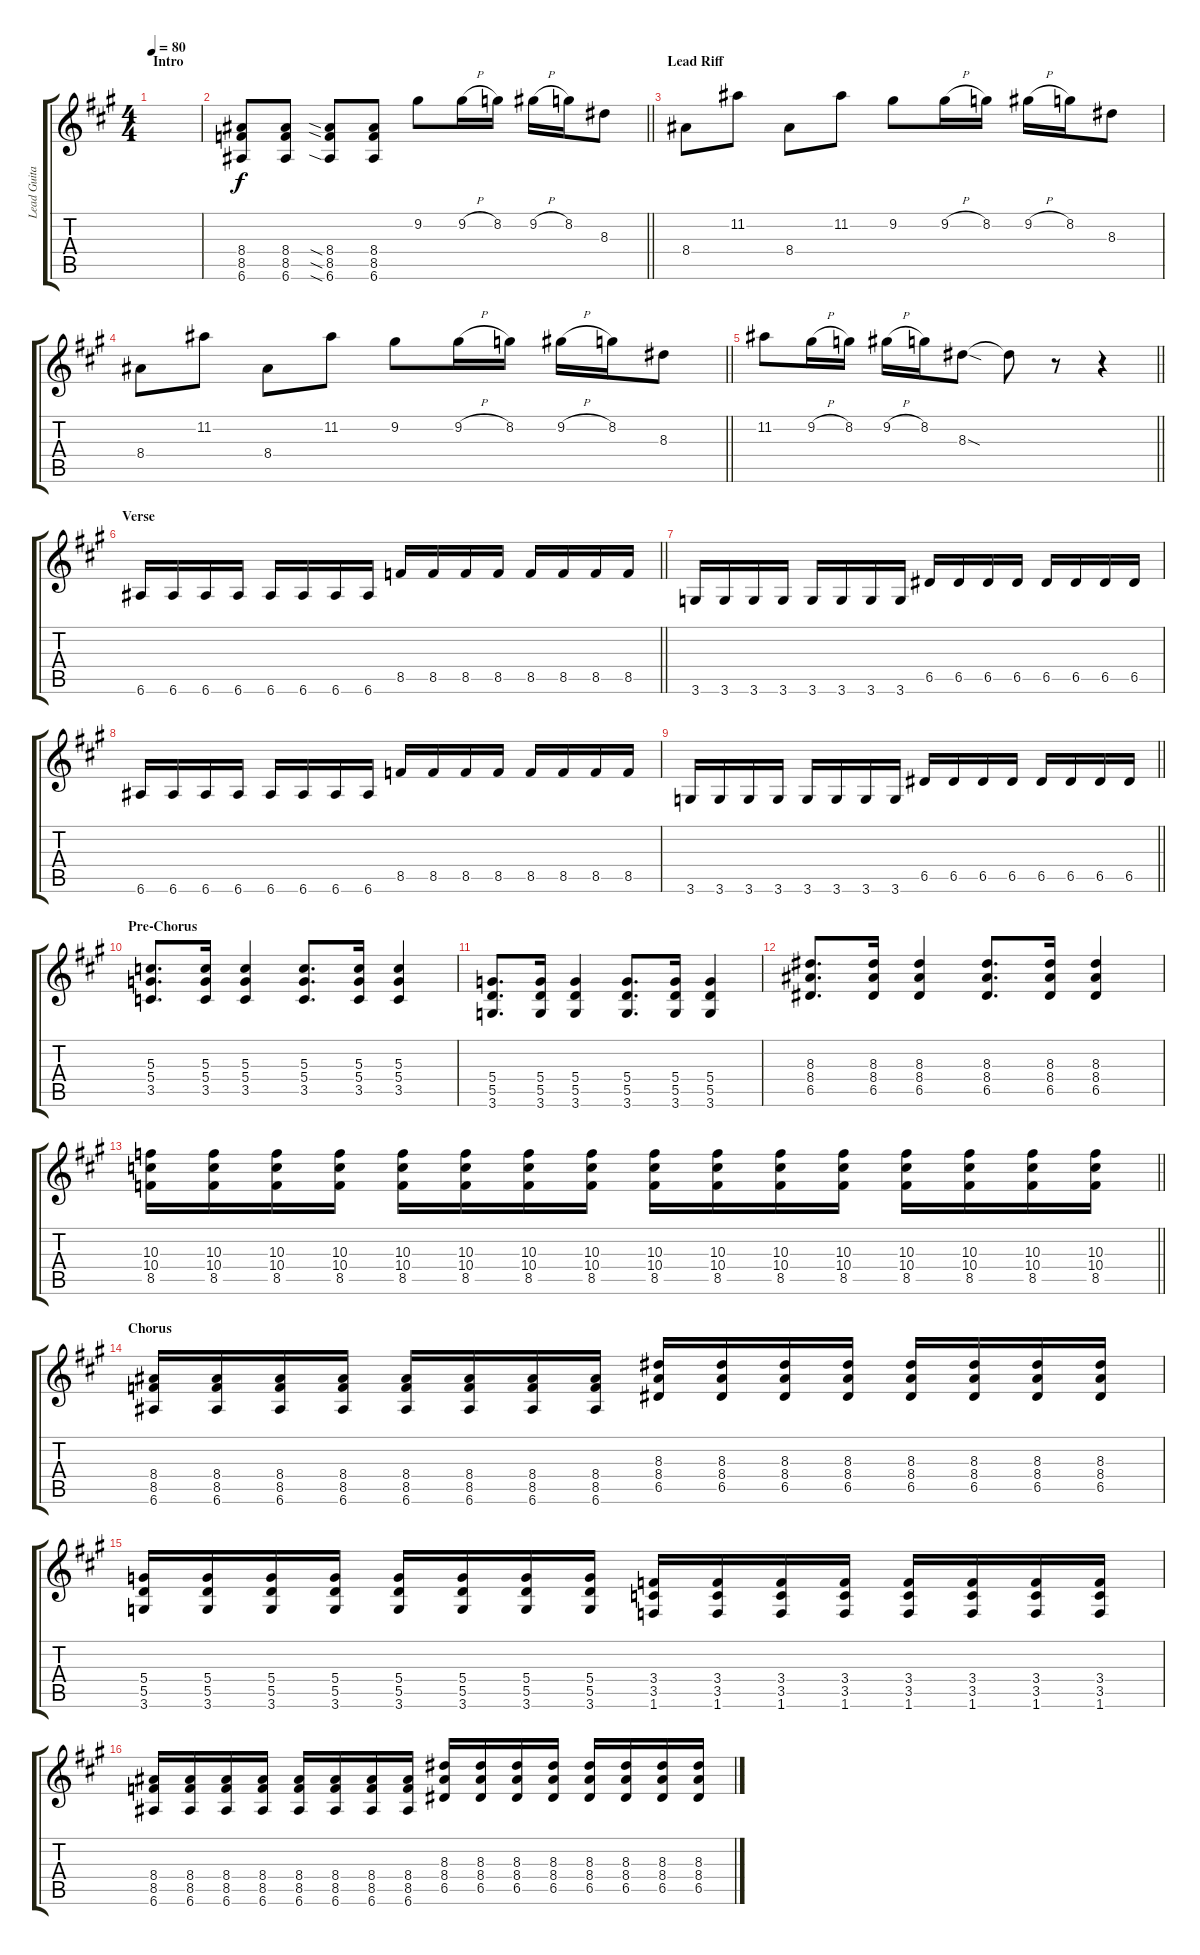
\track ("Lead Guitar" "Lead Guita") {instrument overdrivenguitar}
\staff {score tabs}
\tuning (E4 B3 G3 D3 A2 E2) {hide}
\ts (4 4)
\section ("" "Intro")
\tempo 80
\clef g2
\ks a
|
\barLineRight lightlight
(8.4 8.5 6.6).8 (8.4 8.5 6.6).8 (8.4{sia} 8.5{sia} 6.6{sia}).8 (8.4 8.5 6.6).8 9.2.8 9.2{h}.16 8.2.16 9.2{h}.16 8.2.16 8.3.8 |
\section ("" "Lead Riff")
8.4.8 11.2.8 8.4.8 11.2.8 9.2.8 9.2{h}.16 8.2.16 9.2{h}.16 8.2.16 8.3.8 |
\barLineRight lightlight
8.4.8 11.2.8 8.4.8 11.2.8 9.2.8 9.2{h}.16 8.2.16 9.2{h}.16 8.2.16 8.3.8 |
\barLineRight lightlight
11.2.8 9.2{h}.16 8.2.16 9.2{h}.16 8.2.16 8.3{sod}.8 8.3{t}.8 r.8 r.4 |
\section ("" "Verse")
\barLineRight lightlight
6.6.16 6.6.16 6.6.16 6.6.16 6.6.16 6.6.16 6.6.16 6.6.16 8.5.16 8.5.16 8.5.16 8.5.16 8.5.16 8.5.16 8.5.16 8.5.16 |
3.6.16 3.6.16 3.6.16 3.6.16 3.6.16 3.6.16 3.6.16 3.6.16 6.5.16 6.5.16 6.5.16 6.5.16 6.5.16 6.5.16 6.5.16 6.5.16 |
6.6.16 6.6.16 6.6.16 6.6.16 6.6.16 6.6.16 6.6.16 6.6.16 8.5.16 8.5.16 8.5.16 8.5.16 8.5.16 8.5.16 8.5.16 8.5.16 |
\barLineRight lightlight
3.6.16 3.6.16 3.6.16 3.6.16 3.6.16 3.6.16 3.6.16 3.6.16 6.5.16 6.5.16 6.5.16 6.5.16 6.5.16 6.5.16 6.5.16 6.5.16 |
\section ("" "Pre-Chorus")
(5.3 5.4 3.5).8{d} (5.3 5.4 3.5).16 (5.3 5.4 3.5).4 (5.3 5.4 3.5).8{d} (5.3 5.4 3.5).16 (5.3 5.4 3.5).4 |
(5.4 5.5 3.6).8{d} (5.4 5.5 3.6).16 (5.4 5.5 3.6).4 (5.4 5.5 3.6).8{d} (5.4 5.5 3.6).16 (5.4 5.5 3.6).4 |
(8.3 8.4 6.5).8{d} (8.3 8.4 6.5).16 (8.3 8.4 6.5).4 (8.3 8.4 6.5).8{d} (8.3 8.4 6.5).16 (8.3 8.4 6.5).4 |
\barLineRight lightlight
(10.3 10.4 8.5).16 (10.3 10.4 8.5).16 (10.3 10.4 8.5).16 (10.3 10.4 8.5).16 (10.3 10.4 8.5).16 (10.3 10.4 8.5).16 (10.3 10.4 8.5).16 (10.3 10.4 8.5).16 (10.3 10.4 8.5).16 (10.3 10.4 8.5).16 (10.3 10.4 8.5).16 (10.3 10.4 8.5).16 (10.3 10.4 8.5).16 (10.3 10.4 8.5).16 (10.3 10.4 8.5).16 (10.3 10.4 8.5).16 |
\section ("" "Chorus")
(8.4 8.5 6.6).16 (8.4 8.5 6.6).16 (8.4 8.5 6.6).16 (8.4 8.5 6.6).16 (8.4 8.5 6.6).16 (8.4 8.5 6.6).16 (8.4 8.5 6.6).16 (8.4 8.5 6.6).16 (8.3 8.4 6.5).16 (8.3 8.4 6.5).16 (8.3 8.4 6.5).16 (8.3 8.4 6.5).16 (8.3 8.4 6.5).16 (8.3 8.4 6.5).16 (8.3 8.4 6.5).16 (8.3 8.4 6.5).16 |
(5.4 5.5 3.6).16 (5.4 5.5 3.6).16 (5.4 5.5 3.6).16 (5.4 5.5 3.6).16 (5.4 5.5 3.6).16 (5.4 5.5 3.6).16 (5.4 5.5 3.6).16 (5.4 5.5 3.6).16 (3.4 3.5 1.6).16 (3.4 3.5 1.6).16 (3.4 3.5 1.6).16 (3.4 3.5 1.6).16 (3.4 3.5 1.6).16 (3.4 3.5 1.6).16 (3.4 3.5 1.6).16 (3.4 3.5 1.6).16 |
(8.4 8.5 6.6).16 (8.4 8.5 6.6).16 (8.4 8.5 6.6).16 (8.4 8.5 6.6).16 (8.4 8.5 6.6).16 (8.4 8.5 6.6).16 (8.4 8.5 6.6).16 (8.4 8.5 6.6).16 (8.3 8.4 6.5).16 (8.3 8.4 6.5).16 (8.3 8.4 6.5).16 (8.3 8.4 6.5).16 (8.3 8.4 6.5).16 (8.3 8.4 6.5).16 (8.3 8.4 6.5).16 (8.3 8.4 6.5).16
